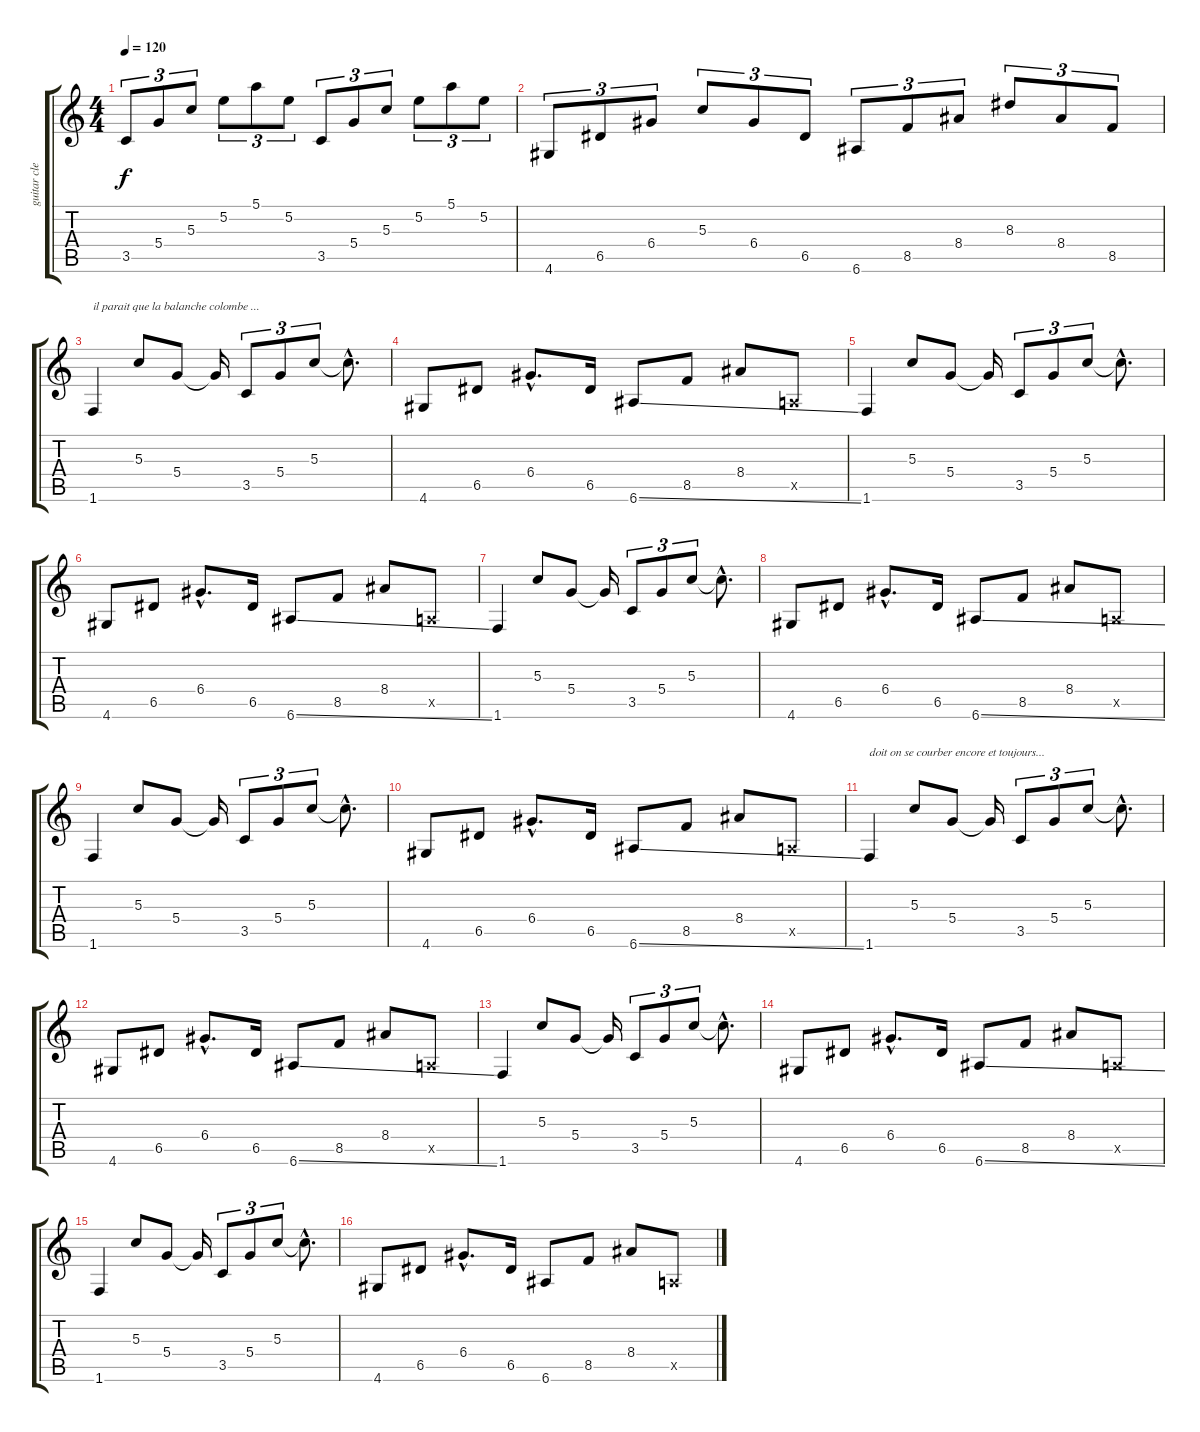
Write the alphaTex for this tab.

\track ("guitar clean" "guitar cle") {instrument electricguitarclean}
\staff {score tabs}
\tuning (E4 B3 G3 D3 A2 E2) {hide}
\ts (4 4)
\tempo 120
\clef g2
\ks c
3.5.8{tu (3 2) dy f} 5.4.8{tu (3 2)} 5.3.8{tu (3 2)} 5.2.8{tu (3 2)} 5.1.8{tu (3 2)} 5.2.8{tu (3 2)} 3.5.8{tu (3 2)} 5.4.8{tu (3 2)} 5.3.8{tu (3 2)} 5.2.8{tu (3 2)} 5.1.8{tu (3 2)} 5.2.8{tu (3 2)} |
4.6.8{tu (3 2)} 6.5.8{tu (3 2)} 6.4.8{tu (3 2)} 5.3.8{tu (3 2)} 6.4.8{tu (3 2)} 6.5.8{tu (3 2)} 6.6.8{tu (3 2)} 8.5.8{tu (3 2)} 8.4.8{tu (3 2)} 8.3.8{tu (3 2)} 8.4.8{tu (3 2)} 8.5.8{tu (3 2)} |
1.6.4{txt "il parait que la balanche colombe ..."} 5.3.8 5.4.8 5.4{t}.16 3.5.8{tu (3 2)} 5.4.8{tu (3 2)} 5.3.8{tu (3 2)} 5.3{hac t}.8{d} |
4.6.8 6.5.8 6.4{hac}.8{d} 6.5.16 6.6{ss}.8 8.5.8 8.4.8 0.5{x}.8 |
1.6.4 5.3.8 5.4.8 5.4{t}.16 3.5.8{tu (3 2)} 5.4.8{tu (3 2)} 5.3.8{tu (3 2)} 5.3{hac t}.8{d} |
4.6.8 6.5.8 6.4{hac}.8{d} 6.5.16 6.6{ss}.8 8.5.8 8.4.8 0.5{x}.8 |
1.6.4 5.3.8 5.4.8 5.4{t}.16 3.5.8{tu (3 2)} 5.4.8{tu (3 2)} 5.3.8{tu (3 2)} 5.3{hac t}.8{d} |
4.6.8 6.5.8 6.4{hac}.8{d} 6.5.16 6.6{ss}.8 8.5.8 8.4.8 0.5{x}.8 |
1.6.4 5.3.8 5.4.8 5.4{t}.16 3.5.8{tu (3 2)} 5.4.8{tu (3 2)} 5.3.8{tu (3 2)} 5.3{hac t}.8{d} |
4.6.8 6.5.8 6.4{hac}.8{d} 6.5.16 6.6{ss}.8 8.5.8 8.4.8 0.5{x}.8 |
1.6.4{txt "doit on se courber encore et toujours..."} 5.3.8 5.4.8 5.4{t}.16 3.5.8{tu (3 2)} 5.4.8{tu (3 2)} 5.3.8{tu (3 2)} 5.3{hac t}.8{d} |
4.6.8 6.5.8 6.4{hac}.8{d} 6.5.16 6.6{ss}.8 8.5.8 8.4.8 0.5{x}.8 |
1.6.4 5.3.8 5.4.8 5.4{t}.16 3.5.8{tu (3 2)} 5.4.8{tu (3 2)} 5.3.8{tu (3 2)} 5.3{hac t}.8{d} |
4.6.8 6.5.8 6.4{hac}.8{d} 6.5.16 6.6{ss}.8 8.5.8 8.4.8 0.5{x}.8 |
1.6.4 5.3.8 5.4.8 5.4{t}.16 3.5.8{tu (3 2)} 5.4.8{tu (3 2)} 5.3.8{tu (3 2)} 5.3{hac t}.8{d} |
4.6.8 6.5.8 6.4{hac}.8{d} 6.5.16 6.6{ss}.8 8.5.8 8.4.8 0.5{x}.8
